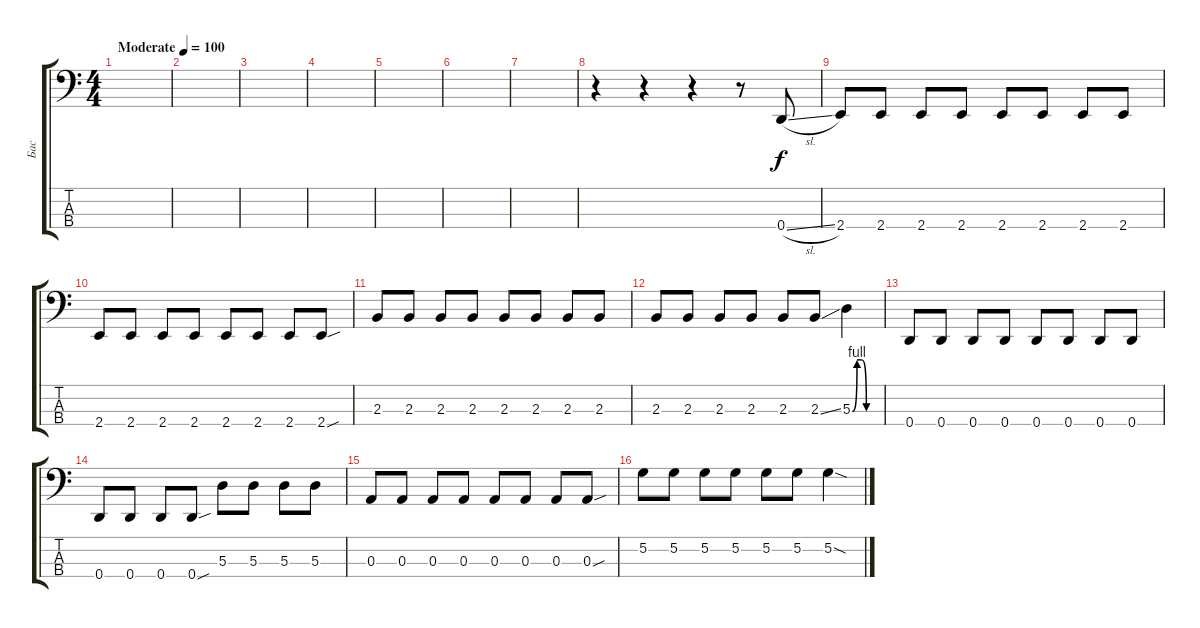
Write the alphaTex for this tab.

\track ("Бас" "Бас") {instrument electricbassfinger}
\staff {score tabs}
\tuning (G2 D2 A1 D1) {hide}
\ts (4 4)
\tempo (100 "Moderate")
\clef f4
\ks c
|
|
|
|
|
|
|
r.4 r.4 r.4 r.8 0.4{sl}.8 |
2.4.8 2.4.8 2.4.8 2.4.8 2.4.8 2.4.8 2.4.8 2.4.8 |
2.4.8 2.4.8 2.4.8 2.4.8 2.4.8 2.4.8 2.4.8 2.4{sou}.8 |
2.3.8 2.3.8 2.3.8 2.3.8 2.3.8 2.3.8 2.3.8 2.3.8 |
2.3.8 2.3.8 2.3.8 2.3.8 2.3.8 2.3{ss}.8 5.3{be (custom 0 0 10 4 20 4 30 0 60 0)}.4 |
0.4.8 0.4.8 0.4.8 0.4.8 0.4.8 0.4.8 0.4.8 0.4.8 |
0.4.8 0.4.8 0.4.8 0.4{sou}.8 5.3.8 5.3.8 5.3.8 5.3.8 |
0.3.8 0.3.8 0.3.8 0.3.8 0.3.8 0.3.8 0.3.8 0.3{sou}.8 |
5.2.8 5.2.8 5.2.8 5.2.8 5.2.8 5.2.8 5.2{sod}.4
